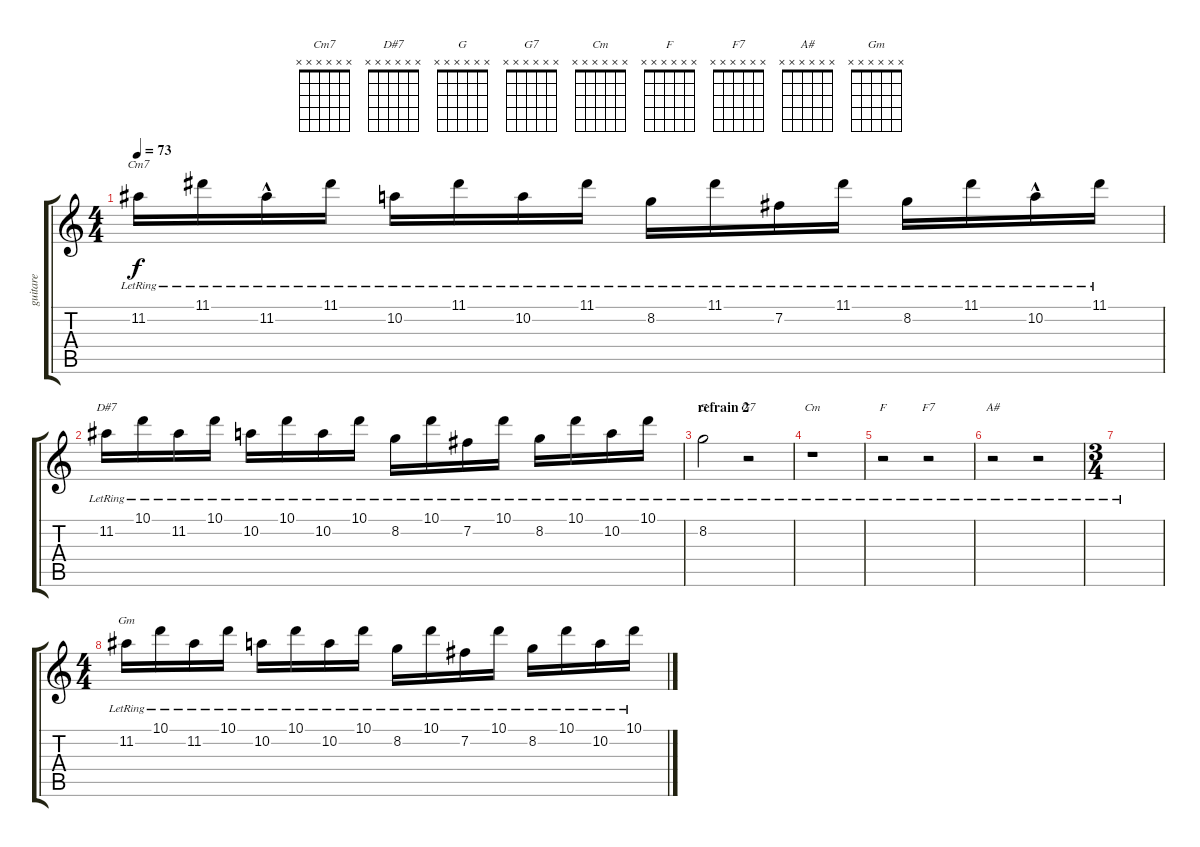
\track ("guitare" "guitare") {instrument acousticguitarnylon}
\staff {score tabs}
\tuning (E4 B3 G3 D3 A2 E2) {hide}
\chord ("Cm7" x x x x x x)
\chord ("D#7" x x x x x x)
\chord ("G" x x x x x x)
\chord ("G7" x x x x x x)
\chord ("Cm" x x x x x x)
\chord ("F" x x x x x x)
\chord ("F7" x x x x x x)
\chord ("A#" x x x x x x)
\chord ("Gm" x x x x x x)
\ts (4 4)
\tempo 73
\clef g2
\ks c
11.2{lr}.16{ch "Cm7" dy f} 11.1{lr}.16 11.2{hac lr}.16 11.1{lr}.16 10.2{lr}.16 11.1{lr}.16 10.2{lr}.16 11.1{lr}.16 8.2{lr}.16 11.1{lr}.16 7.2{lr}.16 11.1{lr}.16 8.2{lr}.16 11.1{lr}.16 10.2{hac lr}.16 11.1{lr}.16 |
11.2{lr}.16{ch "D#7"} 10.1{lr}.16 11.2{lr}.16 10.1{lr}.16 10.2{lr}.16 10.1{lr}.16 10.2{lr}.16 10.1{lr}.16 8.2{lr}.16 10.1{lr}.16 7.2{lr}.16 10.1{lr}.16 8.2{lr}.16 10.1{lr}.16 10.2{lr}.16 10.1{lr}.16 |
\section ("" "refrain 2")
8.2{lr}.2{ch "G"} r.2{ch "G7"} |
r.1{ch "Cm"} |
r.2{ch "F"} r.2{ch "F7"} |
r.2{ch "A#"} r.2 |
\ts (3 4)
|
\ts (4 4)
11.2{lr}.16{ch "Gm"} 10.1{lr}.16 11.2{lr}.16 10.1{lr}.16 10.2{lr}.16 10.1{lr}.16 10.2{lr}.16 10.1{lr}.16 8.2{lr}.16 10.1{lr}.16 7.2{lr}.16 10.1{lr}.16 8.2{lr}.16 10.1{lr}.16 10.2{lr}.16 10.1{lr}.16
